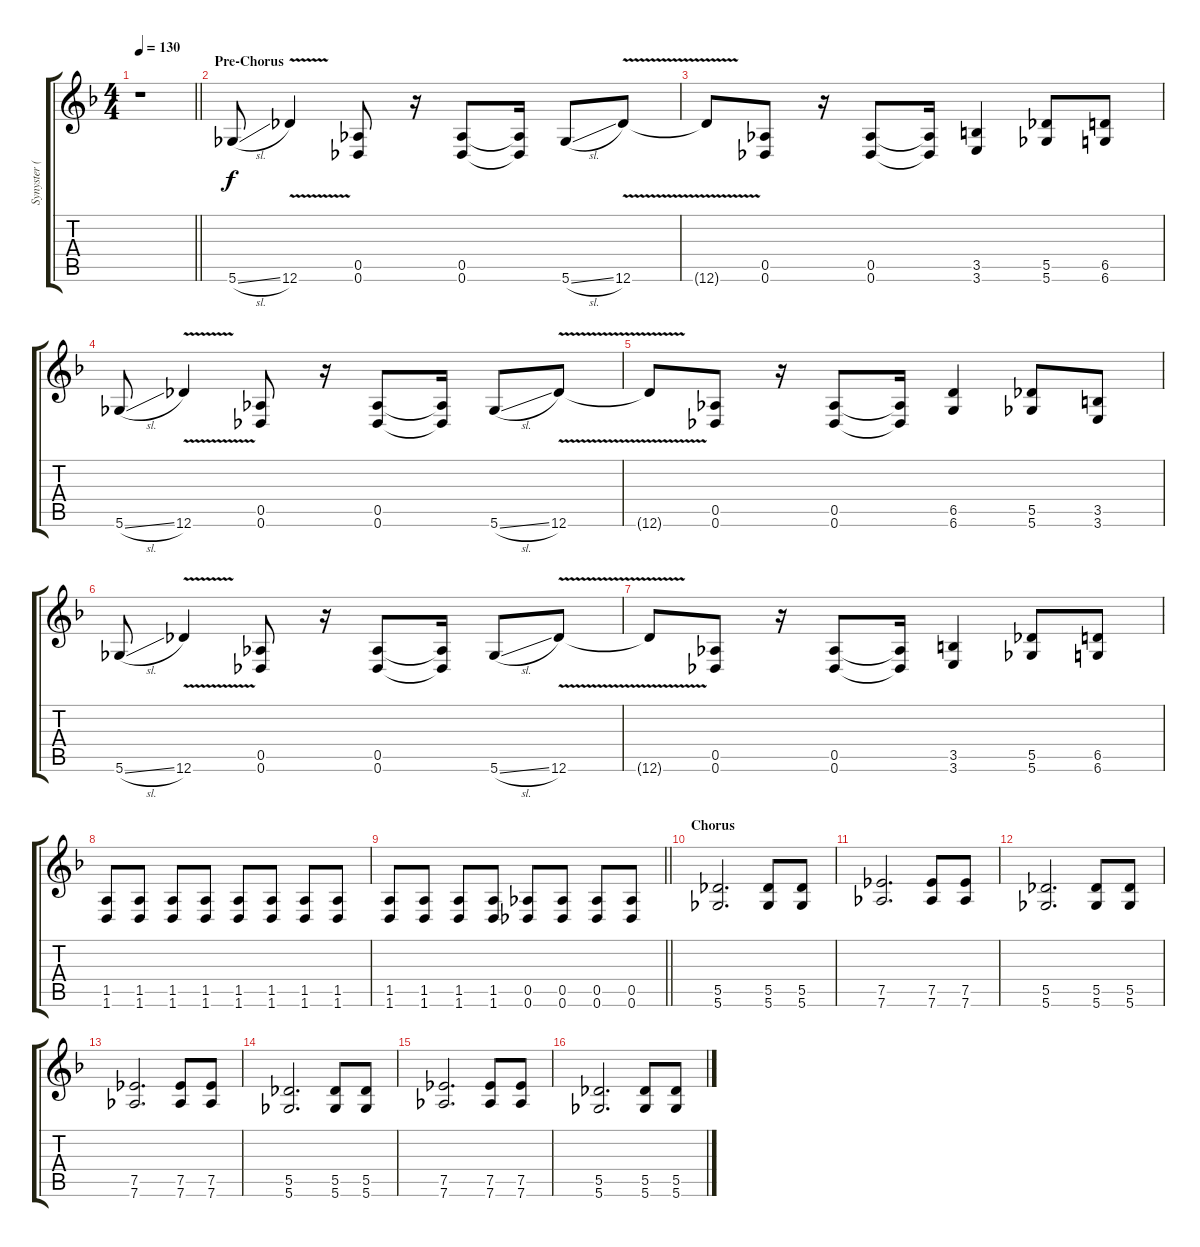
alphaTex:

\track ("Synyster ( Rhy Gtr )" "Synyster (") {instrument distortionguitar}
\staff {score tabs}
\tuning (Eb4 Bb3 Gb3 Db3 Ab2 Db2) {hide}
\ts (4 4)
\tempo 130
\clef g2
\barLineRight lightlight
\ks f
r.1{dy ff} |
\section ("" "Pre-Chorus")
5.6{sl}.8{dy f} 12.6{v}.4 (0.5 0.6).8 r.16 (0.5 0.6).8 (0.5{t} 0.6{t}).16 5.6{sl}.8 12.6{v}.8 |
12.6{t}.8 (0.5 0.6).8 r.16 (0.5 0.6).8 (0.5{t} 0.6{t}).16 (3.5 3.6).4 (5.5 5.6).8 (6.5 6.6).8 |
5.6{sl}.8 12.6{v}.4 (0.5 0.6).8 r.16 (0.5 0.6).8 (0.5{t} 0.6{t}).16 5.6{sl}.8 12.6{v}.8 |
12.6{t}.8 (0.5 0.6).8 r.16 (0.5 0.6).8 (0.5{t} 0.6{t}).16 (6.5 6.6).4 (5.5 5.6).8 (3.5 3.6).8 |
5.6{sl}.8 12.6{v}.4 (0.5 0.6).8 r.16 (0.5 0.6).8 (0.5{t} 0.6{t}).16 5.6{sl}.8 12.6{v}.8 |
12.6{t}.8 (0.5 0.6).8 r.16 (0.5 0.6).8 (0.5{t} 0.6{t}).16 (3.5 3.6).4 (5.5 5.6).8 (6.5 6.6).8 |
(1.5 1.6).8 (1.5 1.6).8 (1.5 1.6).8 (1.5 1.6).8 (1.5 1.6).8 (1.5 1.6).8 (1.5 1.6).8 (1.5 1.6).8 |
\barLineRight lightlight
(1.5 1.6).8 (1.5 1.6).8 (1.5 1.6).8 (1.5 1.6).8 (0.5 0.6).8 (0.5 0.6).8 (0.5 0.6).8 (0.5 0.6).8 |
\section ("" "Chorus")
(5.5 5.6).2{d} (5.5 5.6).8 (5.5 5.6).8 |
(7.5 7.6).2{d} (7.5 7.6).8 (7.5 7.6).8 |
(5.5 5.6).2{d} (5.5 5.6).8 (5.5 5.6).8 |
(7.5 7.6).2{d} (7.5 7.6).8 (7.5 7.6).8 |
(5.5 5.6).2{d} (5.5 5.6).8 (5.5 5.6).8 |
(7.5 7.6).2{d} (7.5 7.6).8 (7.5 7.6).8 |
(5.5 5.6).2{d} (5.5 5.6).8 (5.5 5.6).8
